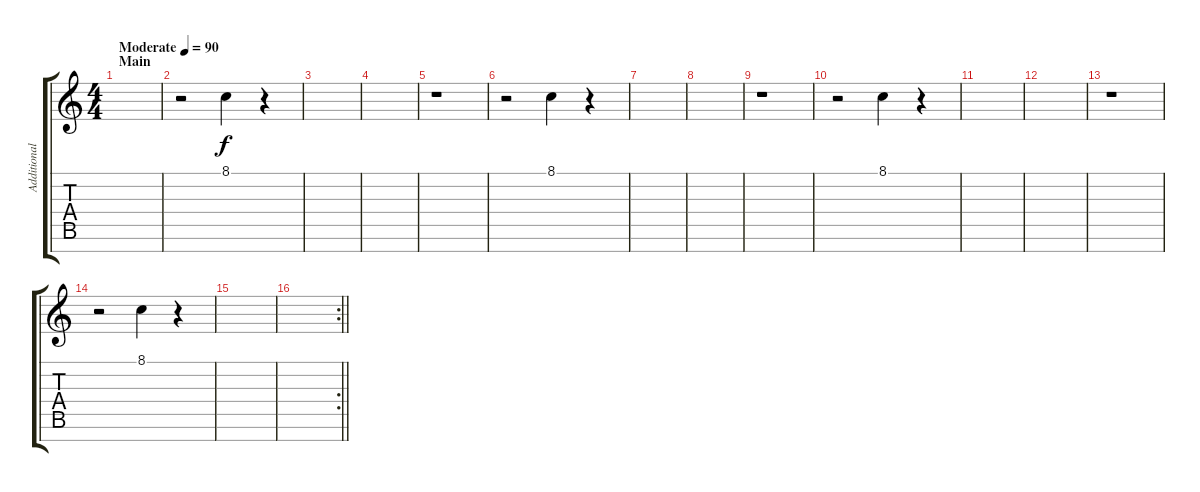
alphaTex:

\track ("Additional Choir Ahh" "Additional") {instrument choiraahs}
\staff {score tabs}
\tuning (E4 B3 G3 D3 A2 E2 B1) {hide}
\ts (4 4)
\section ("" "Main")
\tempo (90 "Moderate")
\clef g2
\ks c
|
r.2 8.1.4 r.4 |
|
|
r.1 |
r.2 8.1.4 r.4 |
|
|
r.1 |
r.2 8.1.4 r.4 |
|
|
r.1 |
r.2 8.1.4 r.4 |
|
\rc 2
\barLineRight lightlight
